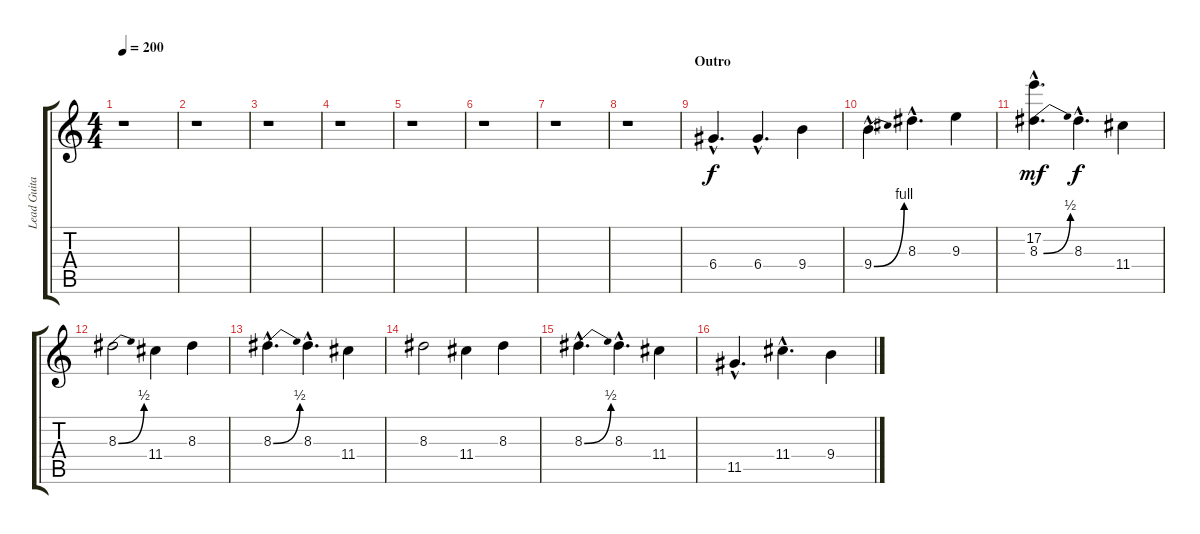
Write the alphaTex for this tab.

\track ("Lead Guitar (Totman)" "Lead Guita") {instrument distortionguitar}
\staff {score tabs}
\tuning (E4 B3 G3 D3 A2 E2) {hide}
\ts (4 4)
\tempo 200
\clef g2
\ks c
r.1{dy f} |
r.1 |
r.1 |
r.1 |
r.1 |
r.1 |
r.1 |
r.1 |
\section ("" "Outro")
6.4{hac}.4{d volume 13 balance 6} 6.4{hac}.4{d} 9.4.4 |
9.4{be (bend 0 0 60 4) hac}.4{d} 8.3{hac}.4{d} 9.3.4 |
(17.2{hac} 8.3{be (bend 0 0 60 2) hac}).4{d dy mf} 8.3{hac}.4{d dy f} 11.4.4 |
8.3{be (bend 0 0 60 2)}.2 11.4.4 8.3.4 |
8.3{be (bend 0 0 60 2) hac}.4{d} 8.3{hac}.4{d} 11.4.4 |
8.3.2 11.4.4 8.3.4 |
8.3{be (bend 0 0 60 2) hac}.4{d} 8.3{hac}.4{d} 11.4.4 |
11.5{hac}.4{d} 11.4{hac}.4{d} 9.4.4
